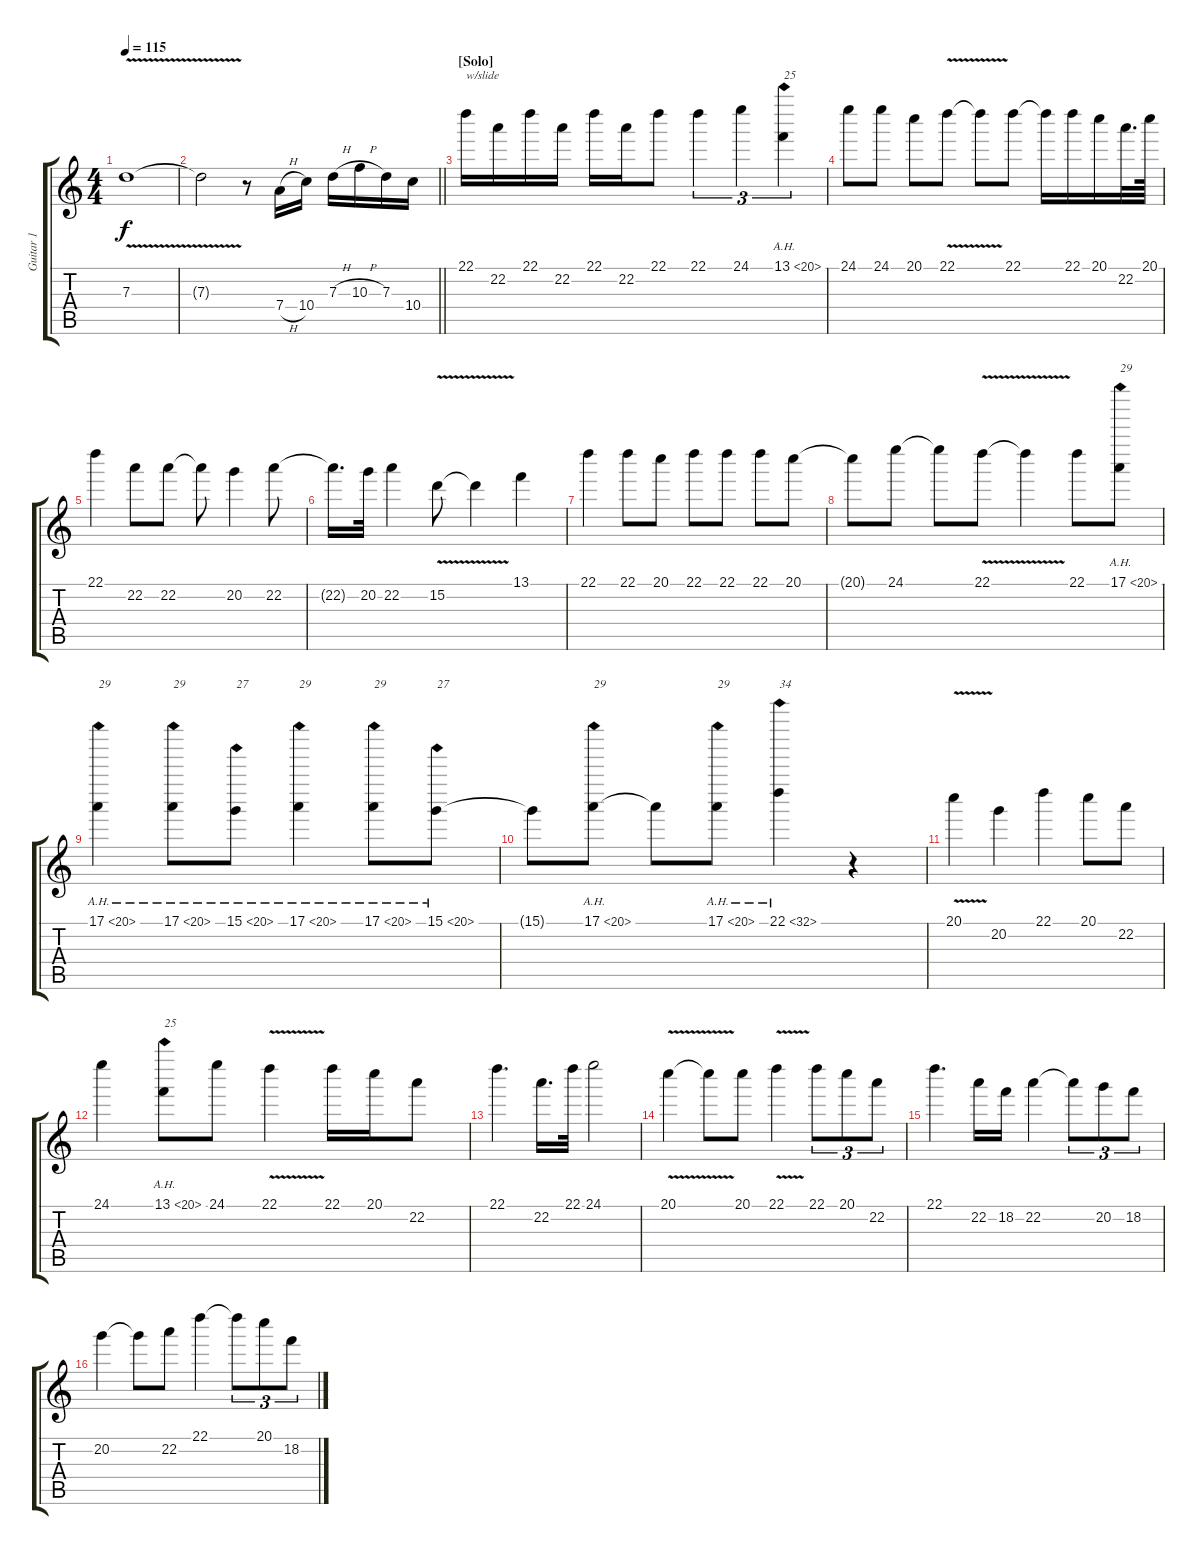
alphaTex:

\track ("Guitar 1" "Guitar 1") {instrument overdrivenguitar}
\staff {score tabs}
\tuning (E4 B3 G3 D3 A2 E2) {hide}
\ts (4 4)
\tempo 115
\clef g2
\ks c
7.3{v}.1{dy f} |
\barLineRight lightlight
7.3{t}.2 r.8 7.4{h}.16 10.4.16 7.3{h}.16 10.3{h}.16 7.3.16 10.4.16 |
\section ("" "[Solo]")
22.1.16{txt "w/slide"} 22.2.16 22.1.16 22.2.16 22.1.16 22.2.16 22.1.8 22.1.4{tu (3 2)} 24.1.4{tu (3 2)} 13.1{ah 7}.4{tu (3 2) txt "25"} |
24.1.8 24.1.8 20.1.8 22.1{v}.8 22.1{t}.8 22.1.8 22.1{t}.16 22.1.16 20.1.16 22.2.32{d} 20.1.64 |
22.1.4 22.2.8 22.2.8 22.2{t}.8 20.2.4 22.2.8 |
22.2{t}.16{d} 20.2.32 22.2.4 15.2{v}.8 15.2{t}.4 13.1.4 |
22.1.4 22.1.8 20.1.8 22.1.8 22.1.8 22.1.8 20.1.8 |
20.1{t}.8 24.1.8 24.1{t}.8 22.1{v}.8 22.1{t}.4 22.1.8 17.1{ah 3}.8{txt "29"} |
17.1{ah 3}.4{txt "29"} 17.1{ah 3}.8{txt "29"} 15.1{ah 5}.8{txt "27"} 17.1{ah 3}.4{txt "29"} 17.1{ah 3}.8{txt "29"} 15.1{ah 5}.8{txt "27"} |
15.1{t}.8 17.1{ah 3}.8{txt "29"} 17.1{t}.8 17.1{ah 3}.8{txt "29"} 22.1{ah 10}.4{txt "34"} r.4 |
20.1{v}.4 20.2.4 22.1.4 20.1.8 22.2.8 |
24.1.4 13.1{ah 7}.8{txt "25"} 24.1.8 22.1{v}.4 22.1.16 20.1.16 22.2.8 |
22.1.4{d} 22.2.16{d} 22.1.32 24.1.2 |
20.1{v}.4 20.1{t}.8 20.1.8 22.1{v}.4 22.1.8{tu (3 2)} 20.1.8{tu (3 2)} 22.2.8{tu (3 2)} |
22.1.4{d} 22.2.16 18.2.16 22.2.4 22.2{t}.8{tu (3 2)} 20.2.8{tu (3 2)} 18.2.8{tu (3 2)} |
20.2.4 20.2{t}.8 22.2.8 22.1.4 22.1{t}.8{tu (3 2)} 20.1.8{tu (3 2)} 18.2.8{tu (3 2)}
